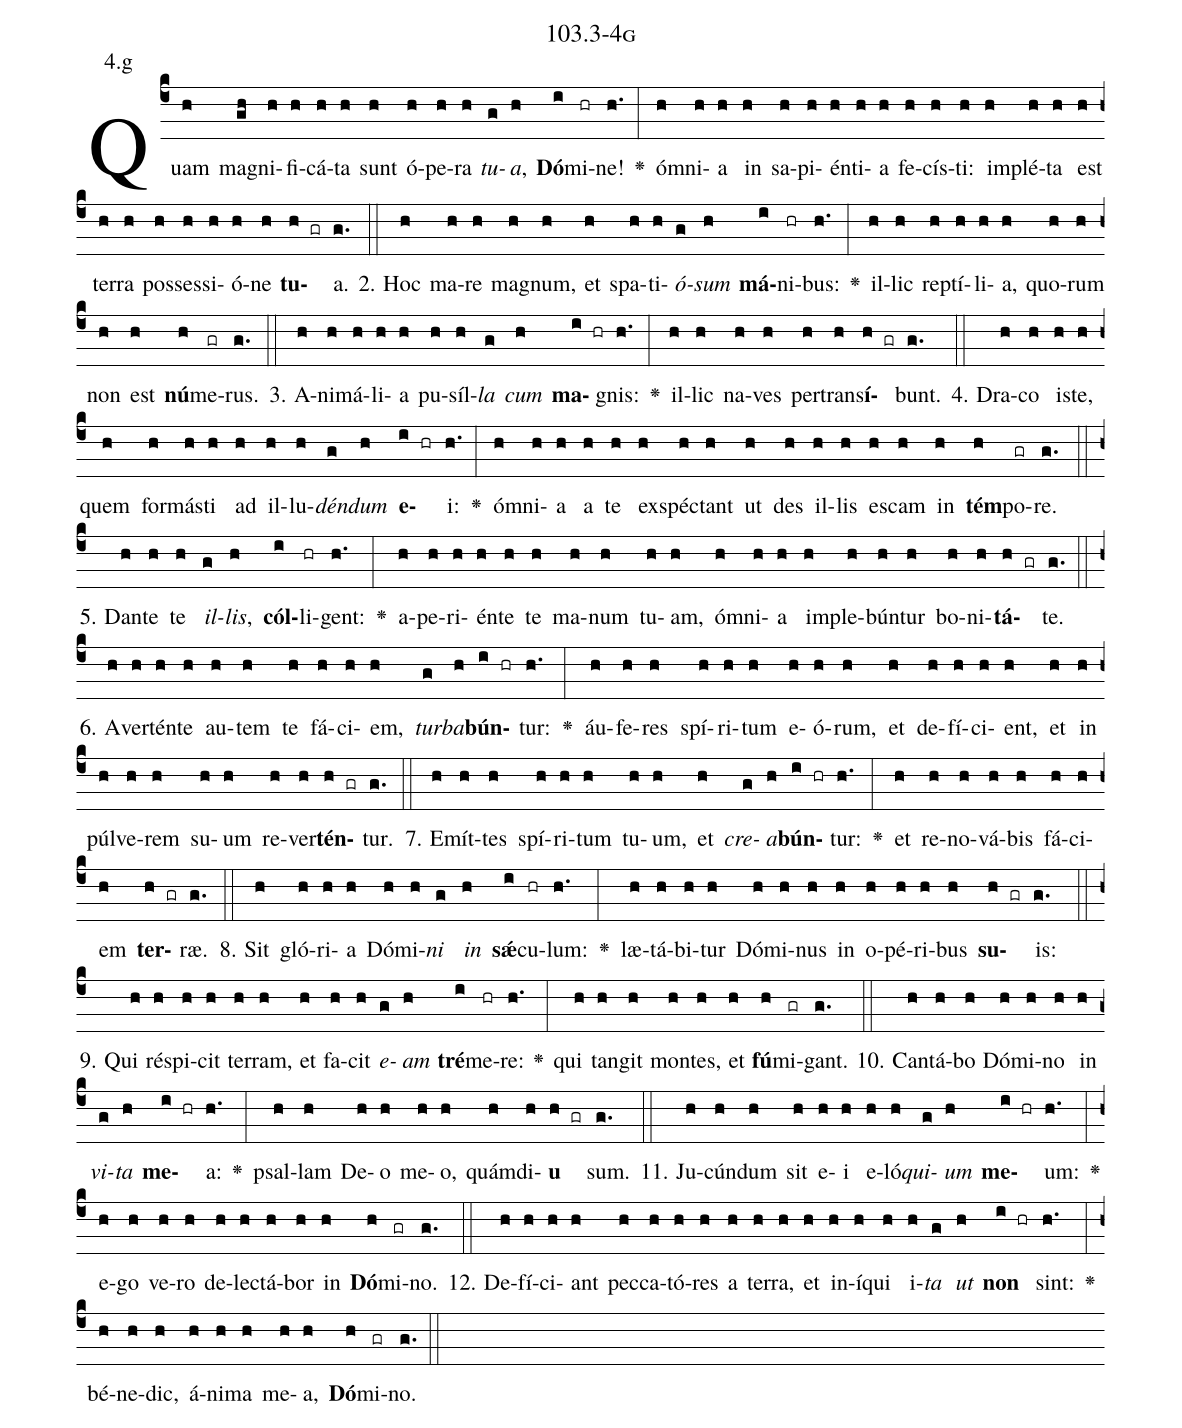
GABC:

name: 103.3-4g;
annotation: 4.g;
%%
(c4)Quam(h) ma(gh)gni(h)fi(h)cá(h)ta(h) sunt(h) ó(h)pe(h)ra(h) <i>tu</i>(g)<i>a</i>,(h) <b>Dó</b>(i)mi(hr)ne!(h.) <v>\greheightstar</v>(:) óm(h)ni(h)a(h) in(h) sa(h)pi(h)én(h)ti(h)a(h) fe(h)cís(h)ti:(h) im(h)plé(h)ta(h) est(h) ter(h)ra(h) pos(h)ses(h)si(h)ó(h)ne(h) <b>tu</b>(h gr)a.(g.) (::)
2. Hoc(h) ma(h)re(h) ma(h)gnum,(h) et(h) spa(h)ti(h)<i>ó</i>(g)<i>sum</i>(h) <b>má</b>(i)ni(hr)bus:(h.) <v>\greheightstar</v>(:) il(h)lic(h) rep(h)tí(h)li(h)a,(h) quo(h)rum(h) non(h) est(h) <b>nú</b>(h)me(gr)rus.(g.) (::)
3. A(h)ni(h)má(h)li(h)a(h) pu(h)síl(h)<i>la</i>(g) <i>cum</i>(h) <b>ma</b>(i hr)gnis:(h.) <v>\greheightstar</v>(:) il(h)lic(h) na(h)ves(h) per(h)trans(h)<b>í</b>(h gr)bunt.(g.) (::)
4. Dra(h)co(h) is(h)te,(h) quem(h) for(h)más(h)ti(h) ad(h) il(h)lu(h)<i>dén</i>(g)<i>dum</i>(h) <b>e</b>(i hr)i:(h.) <v>\greheightstar</v>(:) óm(h)ni(h)a(h) a(h) te(h) ex(h)spéc(h)tant(h) ut(h) des(h) il(h)lis(h) es(h)cam(h) in(h) <b>tém</b>(h)po(gr)re.(g.) (::)
5. Dan(h)te(h) te(h) <i>il</i>(g)<i>lis</i>,(h) <b>cól</b>(i)li(hr)gent:(h.) <v>\greheightstar</v>(:) a(h)pe(h)ri(h)én(h)te(h) te(h) ma(h)num(h) tu(h)am,(h) óm(h)ni(h)a(h) im(h)ple(h)bún(h)tur(h) bo(h)ni(h)<b>tá</b>(h gr)te.(g.) (::)
6. A(h)ver(h)tén(h)te(h) au(h)tem(h) te(h) fá(h)ci(h)em,(h) <i>tur</i>(g)<i>ba</i>(h)<b>bún</b>(i hr)tur:(h.) <v>\greheightstar</v>(:) áu(h)fe(h)res(h) spí(h)ri(h)tum(h) e(h)ó(h)rum,(h) et(h) de(h)fí(h)ci(h)ent,(h) et(h) in(h) púl(h)ve(h)rem(h) su(h)um(h) re(h)ver(h)<b>tén</b>(h gr)tur.(g.) (::)
7. E(h)mít(h)tes(h) spí(h)ri(h)tum(h) tu(h)um,(h) et(h) <i>cre</i>(g)<i>a</i>(h)<b>bún</b>(i hr)tur:(h.) <v>\greheightstar</v>(:) et(h) re(h)no(h)vá(h)bis(h) fá(h)ci(h)em(h) <b>ter</b>(h gr)ræ.(g.) (::)
8. Sit(h) gló(h)ri(h)a(h) Dó(h)mi(h)<i>ni</i>(g) <i>in</i>(h) <b>sǽ</b>(i)cu(hr)lum:(h.) <v>\greheightstar</v>(:) læ(h)tá(h)bi(h)tur(h) Dó(h)mi(h)nus(h) in(h) o(h)pé(h)ri(h)bus(h) <b>su</b>(h gr)is:(g.) (::)
9. Qui(h) ré(h)spi(h)cit(h) ter(h)ram,(h) et(h) fa(h)cit(h) <i>e</i>(g)<i>am</i>(h) <b>tré</b>(i)me(hr)re:(h.) <v>\greheightstar</v>(:) qui(h) tan(h)git(h) mon(h)tes,(h) et(h) <b>fú</b>(h)mi(gr)gant.(g.) (::)
10. Can(h)tá(h)bo(h) Dó(h)mi(h)no(h) in(h) <i>vi</i>(g)<i>ta</i>(h) <b>me</b>(i hr)a:(h.) <v>\greheightstar</v>(:) psal(h)lam(h) De(h)o(h) me(h)o,(h) quám(h)di(h)<b>u</b>(h gr) sum.(g.) (::)
11. Ju(h)cún(h)dum(h) sit(h) e(h)i(h) e(h)ló(h)<i>qui</i>(g)<i>um</i>(h) <b>me</b>(i hr)um:(h.) <v>\greheightstar</v>(:) e(h)go(h) ve(h)ro(h) de(h)lec(h)tá(h)bor(h) in(h) <b>Dó</b>(h)mi(gr)no.(g.) (::)
12. De(h)fí(h)ci(h)ant(h) pec(h)ca(h)tó(h)res(h) a(h) ter(h)ra,(h) et(h) in(h)í(h)qui(h) i(h)<i>ta</i>(g) <i>ut</i>(h) <b>non</b>(i hr) sint:(h.) <v>\greheightstar</v>(:) bé(h)ne(h)dic,(h) á(h)ni(h)ma(h) me(h)a,(h) <b>Dó</b>(h)mi(gr)no.(g.) (::)
